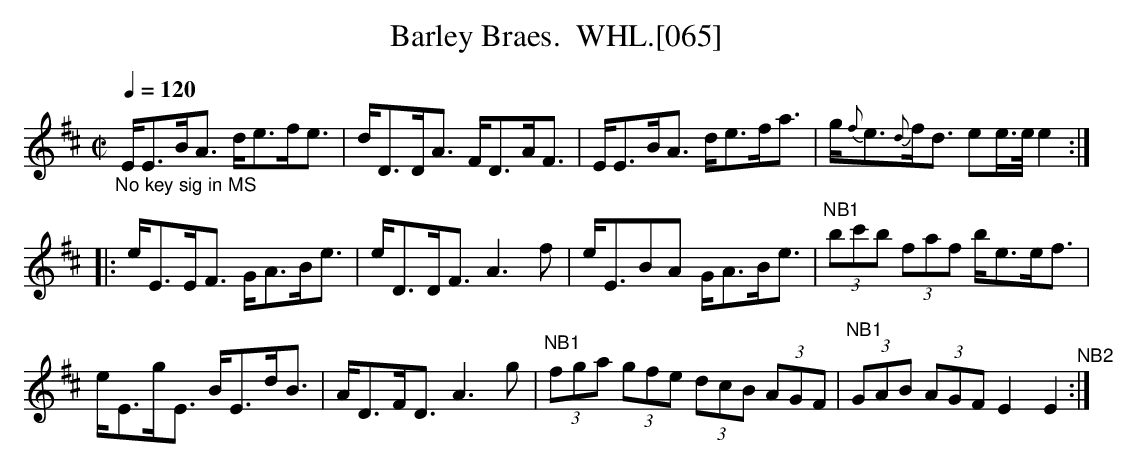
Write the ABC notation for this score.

X:1
T:Barley Braes.  WHL.[065]
M:C|
L:1/8
Q:1/4=120
K:Edor
"_No key sig in MS"E<EB<A d<ef<e|d<DD<A F<DA<F|E<EB<A d<ef<a|g<{f}e{d}f<d ee/>e/ e2 :|
|: e<EE<F G<AB<e|e<DD<F A3f|e<EBA G<AB<e|"^NB1"(3bc'b (3faf b<ee<f|
e<Eg<E B<Ed<B|A<DF<D A3g|"^NB1" (3fga (3gfe (3dcB (3AGF|"^NB1"(3GAB (3AGF E2E2 "^NB2":|
